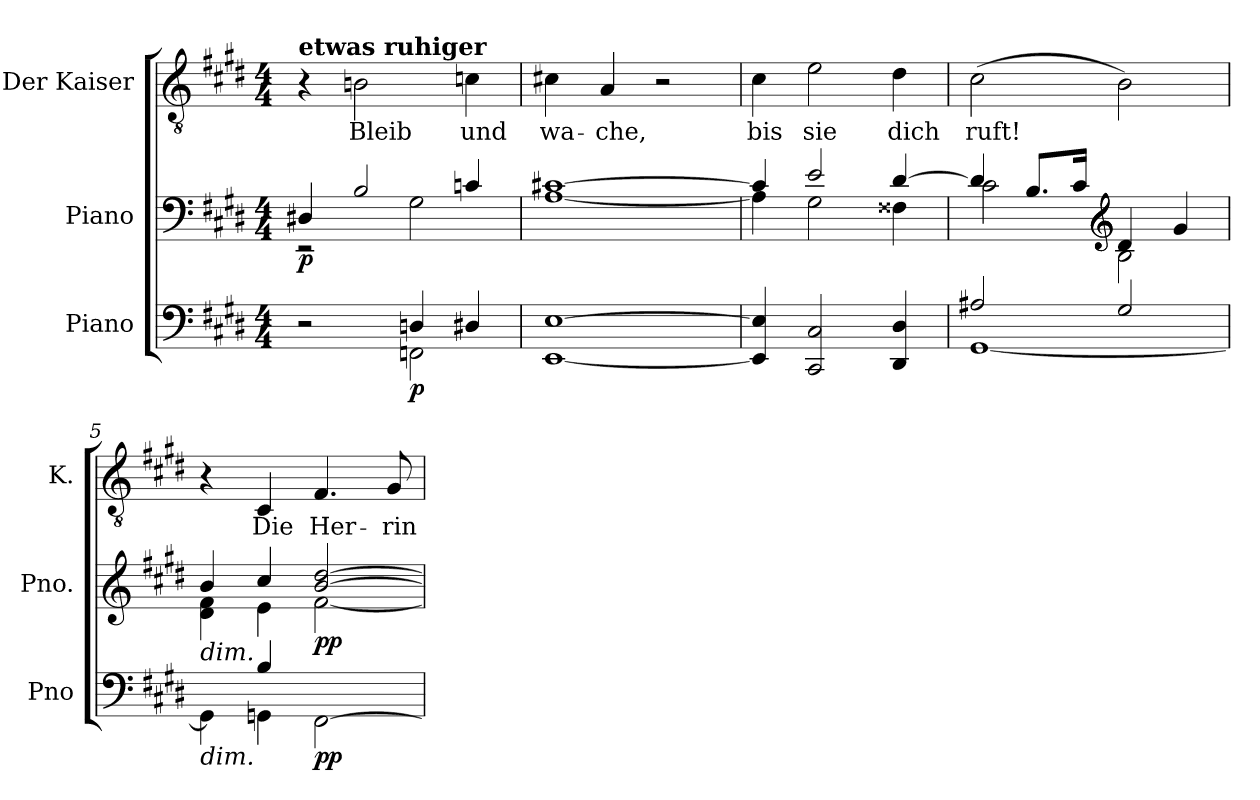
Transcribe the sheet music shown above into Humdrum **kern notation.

**kern	**dynam	**kern	**dynam	**kern	**text
*part3	*part3	*part2	*part2	*part1	*part1
*staff3	*staff3	*staff2	*staff2	*staff1	*staff1
*I"Piano	*	*I"Piano	*	*I"Der Kaiser	*
*I'Pno	*	*I'Pno.	*	*I'K.	*
*clefF4	*	*clefF4	*	*clefGv2	*
*k[f#c#g#d#]	*	*k[f#c#g#d#]	*	*k[f#c#g#d#]	*
*M4/4	*	*M4/4	*	*M4/4	*
*MM90	*	*MM90	*	*MM90	*
=1	=1	=1	=1	=1	=1
*^	*	*^	*	*	*
!	!	!	!	!	!	!LO:TX:a:B:t=etwas ruhiger	!
!	!	!	!	!	!LO:DY:b	!	!
2r	2ryy	.	4D#X/	2r	p	4r	.
!	!	!	!	!	!	!	!LO:LY:b
.	.	.	2B/	.	.	2Bn\	Bleib
!	!	!LO:DY:b	!	!	!	!	!
4Dn/	2FFn\	p	.	2G#\	.	.	.
!	!	!	!	!	!	!	!LO:LY:b
4D#X/	.	.	4cn/	.	.	4cn\	und
*v	*v	*	*	*	*	*	*
*	*	*v	*v	*	*	*
=2	=2	=2	=2	=2	=2
!	!	!	!	!	!LO:LY:b
[1EE [1E	.	[1A [1c#X	.	4c#X\	wa-
!	!	!	!	!	!LO:LY:b
.	.	.	.	4A/	-che,
.	.	.	.	2r	.
=3	=3	=3	=3	=3	=3
*	*	*^	*	*	*
!	!	!	!	!	!	!LO:LY:b
4EE/] 4E/]	.	4c#/]	4A\]	.	4c#\	bis
!	!	!	!	!	!	!LO:LY:b
2CC#/ 2C#/	.	2e/	2G#\	.	2e\	sie
!	!	!	!	!	!	!LO:LY:b
4DD#/ 4D#/	.	[4d#/	4F##X\	.	4d#\	dich
=4	=4	=4	=4	=4	=4	=4
*^	*	*	*	*	*	*
!	!	!	!	!	!	!	!LO:LY:b
2A#X/	[1GG#	.	4d#/]	2c#\	.	(>2c#\	ruft!
.	.	.	8.B/L	.	.	.	.
.	.	.	16c#/Jk	.	.	.	.
*	*	*	*clefG2	*	*	*	*
2G#/	.	.	4d#/	2B\	.	2B\)	.
.	.	.	4g#/	.	.	.	.
=5	=5	=5	=5	=5	=5	=5	=5
!	!	!	!LO:TX:b:i:t=dim.	!	!	!	!
!LO:TX:b:i:t=dim.	!	!	!	!	!	!	!
4ryy	4GG#\]	.	4b/	4d#\ 4f#\	.	4r	.
!	!	!	!	!	!	!	!LO:LY:b
4B/	4GGn\	.	4cc#/	4e\	.	4C#/	Die
!	!	!LO:DY:b	!	!	!LO:DY:b	!	!LO:LY:b
2ryy	[2FF#\	pp	[2b/ [2dd#/	[2f#\	pp	4.F#/	Her-
!	!	!	!	!	!	!	!LO:LY:b
.	.	.	.	.	.	8G#/	-rin
*v	*v	*	*	*	*	*	*
*	*	*v	*v	*	*	*
=	=	=	=	=	=
*-	*-	*-	*-	*-	*-
